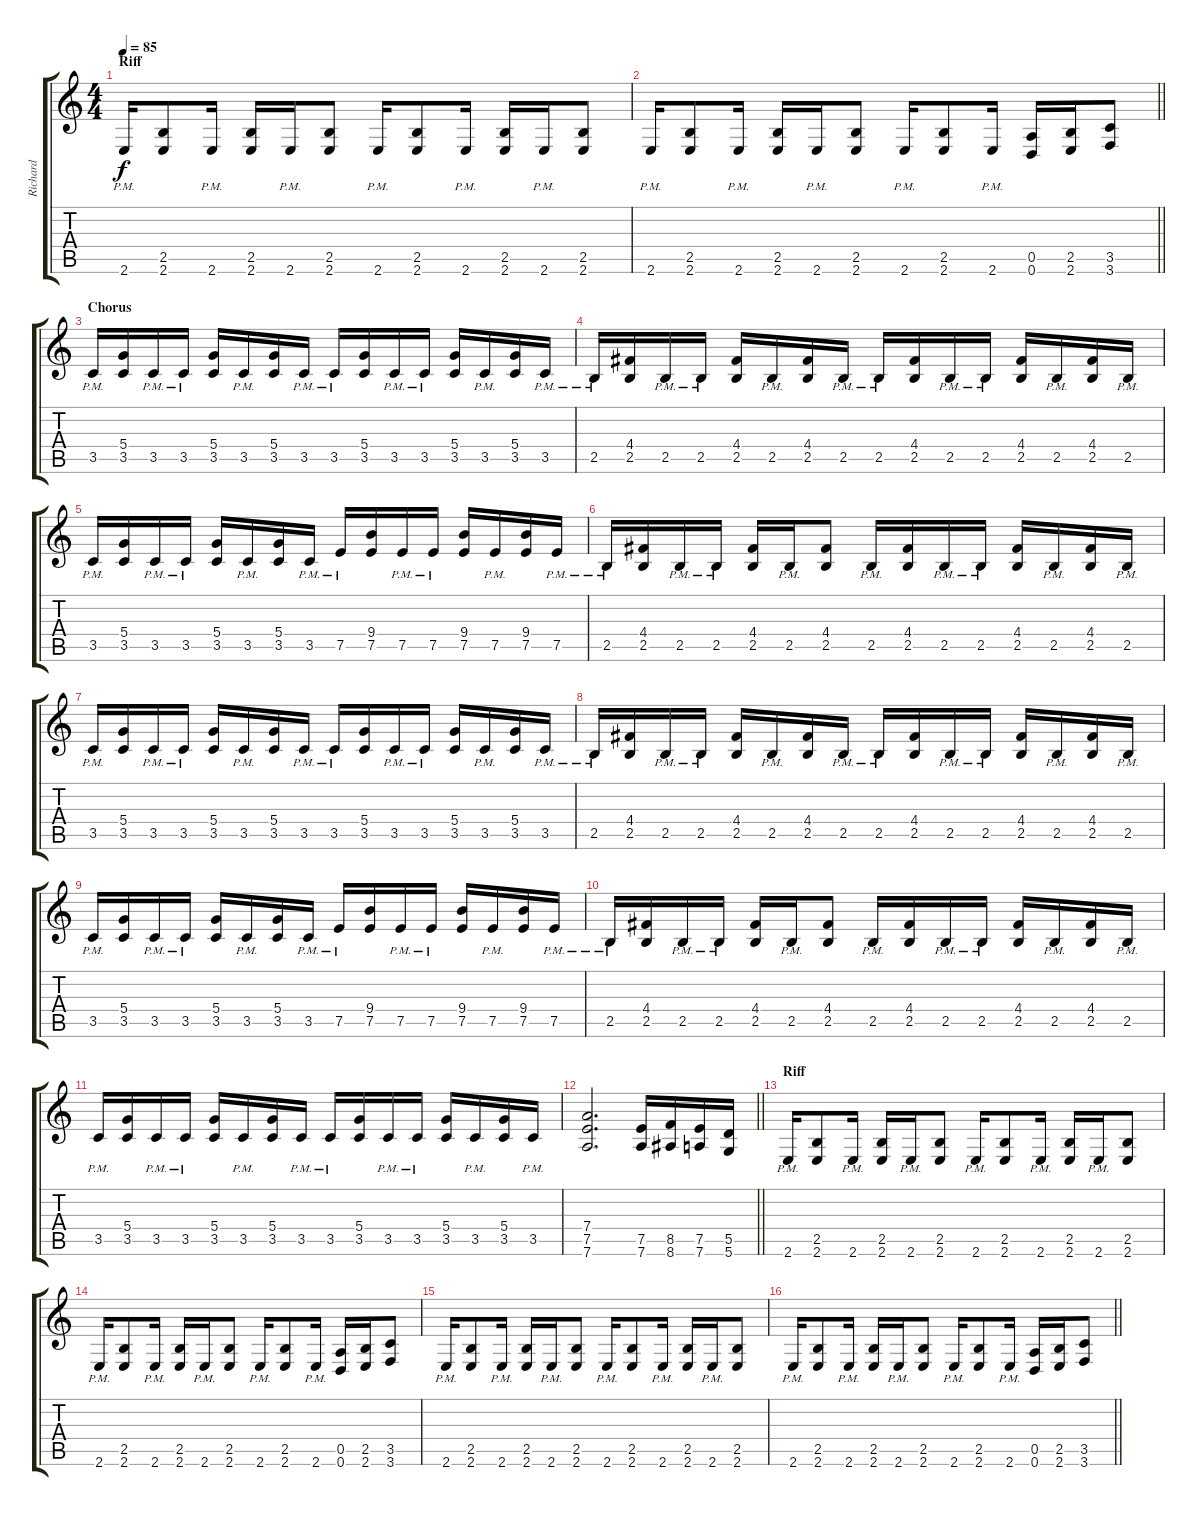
\track ("Richard" "Richard") {instrument distortionguitar}
\staff {score tabs}
\tuning (E4 B3 G3 D3 A2 D2) {hide}
\ts (4 4)
\section ("" "Riff")
\tempo 85
\clef g2
\ks c
2.6{pm}.16{dy f} (2.5 2.6).8 2.6{pm}.16 (2.5 2.6).16 2.6{pm}.16 (2.5 2.6).8 2.6{pm}.16 (2.5 2.6).8 2.6{pm}.16 (2.5 2.6).16 2.6{pm}.16 (2.5 2.6).8 |
\barLineRight lightlight
2.6{pm}.16 (2.5 2.6).8 2.6{pm}.16 (2.5 2.6).16 2.6{pm}.16 (2.5 2.6).8 2.6{pm}.16 (2.5 2.6).8 2.6{pm}.16 (0.5 0.6).16 (2.5 2.6).16 (3.5 3.6).8 |
\section ("" "Chorus")
3.5{pm}.16 (5.4 3.5).16 3.5{pm}.16 3.5{pm}.16 (5.4 3.5).16 3.5{pm}.16 (5.4 3.5).16 3.5{pm}.16 3.5{pm}.16 (5.4 3.5).16 3.5{pm}.16 3.5{pm}.16 (5.4 3.5).16 3.5{pm}.16 (5.4 3.5).16 3.5{pm}.16 |
2.5{pm}.16 (4.4 2.5).16 2.5{pm}.16 2.5{pm}.16 (4.4 2.5).16 2.5{pm}.16 (4.4 2.5).16 2.5{pm}.16 2.5{pm}.16 (4.4 2.5).16 2.5{pm}.16 2.5{pm}.16 (4.4 2.5).16 2.5{pm}.16 (4.4 2.5).16 2.5{pm}.16 |
3.5{pm}.16 (5.4 3.5).16 3.5{pm}.16 3.5{pm}.16 (5.4 3.5).16 3.5{pm}.16 (5.4 3.5).16 3.5{pm}.16 7.5{pm}.16 (9.4 7.5).16 7.5{pm}.16 7.5{pm}.16 (9.4 7.5).16 7.5{pm}.16 (9.4 7.5).16 7.5{pm}.16 |
2.5{pm}.16 (4.4 2.5).16 2.5{pm}.16 2.5{pm}.16 (4.4 2.5).16 2.5{pm}.16 (4.4 2.5).8 2.5{pm}.16 (4.4 2.5).16 2.5{pm}.16 2.5{pm}.16 (4.4 2.5).16 2.5{pm}.16 (4.4 2.5).16 2.5{pm}.16 |
3.5{pm}.16 (5.4 3.5).16 3.5{pm}.16 3.5{pm}.16 (5.4 3.5).16 3.5{pm}.16 (5.4 3.5).16 3.5{pm}.16 3.5{pm}.16 (5.4 3.5).16 3.5{pm}.16 3.5{pm}.16 (5.4 3.5).16 3.5{pm}.16 (5.4 3.5).16 3.5{pm}.16 |
2.5{pm}.16 (4.4 2.5).16 2.5{pm}.16 2.5{pm}.16 (4.4 2.5).16 2.5{pm}.16 (4.4 2.5).16 2.5{pm}.16 2.5{pm}.16 (4.4 2.5).16 2.5{pm}.16 2.5{pm}.16 (4.4 2.5).16 2.5{pm}.16 (4.4 2.5).16 2.5{pm}.16 |
3.5{pm}.16 (5.4 3.5).16 3.5{pm}.16 3.5{pm}.16 (5.4 3.5).16 3.5{pm}.16 (5.4 3.5).16 3.5{pm}.16 7.5{pm}.16 (9.4 7.5).16 7.5{pm}.16 7.5{pm}.16 (9.4 7.5).16 7.5{pm}.16 (9.4 7.5).16 7.5{pm}.16 |
2.5{pm}.16 (4.4 2.5).16 2.5{pm}.16 2.5{pm}.16 (4.4 2.5).16 2.5{pm}.16 (4.4 2.5).8 2.5{pm}.16 (4.4 2.5).16 2.5{pm}.16 2.5{pm}.16 (4.4 2.5).16 2.5{pm}.16 (4.4 2.5).16 2.5{pm}.16 |
3.5{pm}.16 (5.4 3.5).16 3.5{pm}.16 3.5{pm}.16 (5.4 3.5).16 3.5{pm}.16 (5.4 3.5).16 3.5{pm}.16 3.5{pm}.16 (5.4 3.5).16 3.5{pm}.16 3.5{pm}.16 (5.4 3.5).16 3.5{pm}.16 (5.4 3.5).16 3.5{pm}.16 |
\barLineRight lightlight
(7.4 7.5 7.6).2{d} (7.5 7.6).16 (8.5 8.6).16 (7.5 7.6).16 (5.5 5.6).16 |
\section ("" "Riff")
2.6{pm}.16 (2.5 2.6).8 2.6{pm}.16 (2.5 2.6).16 2.6{pm}.16 (2.5 2.6).8 2.6{pm}.16 (2.5 2.6).8 2.6{pm}.16 (2.5 2.6).16 2.6{pm}.16 (2.5 2.6).8 |
2.6{pm}.16 (2.5 2.6).8 2.6{pm}.16 (2.5 2.6).16 2.6{pm}.16 (2.5 2.6).8 2.6{pm}.16 (2.5 2.6).8 2.6{pm}.16 (0.5 0.6).16 (2.5 2.6).16 (3.5 3.6).8 |
2.6{pm}.16 (2.5 2.6).8 2.6{pm}.16 (2.5 2.6).16 2.6{pm}.16 (2.5 2.6).8 2.6{pm}.16 (2.5 2.6).8 2.6{pm}.16 (2.5 2.6).16 2.6{pm}.16 (2.5 2.6).8 |
\barLineRight lightlight
2.6{pm}.16 (2.5 2.6).8 2.6{pm}.16 (2.5 2.6).16 2.6{pm}.16 (2.5 2.6).8 2.6{pm}.16 (2.5 2.6).8 2.6{pm}.16 (0.5 0.6).16 (2.5 2.6).16 (3.5 3.6).8
